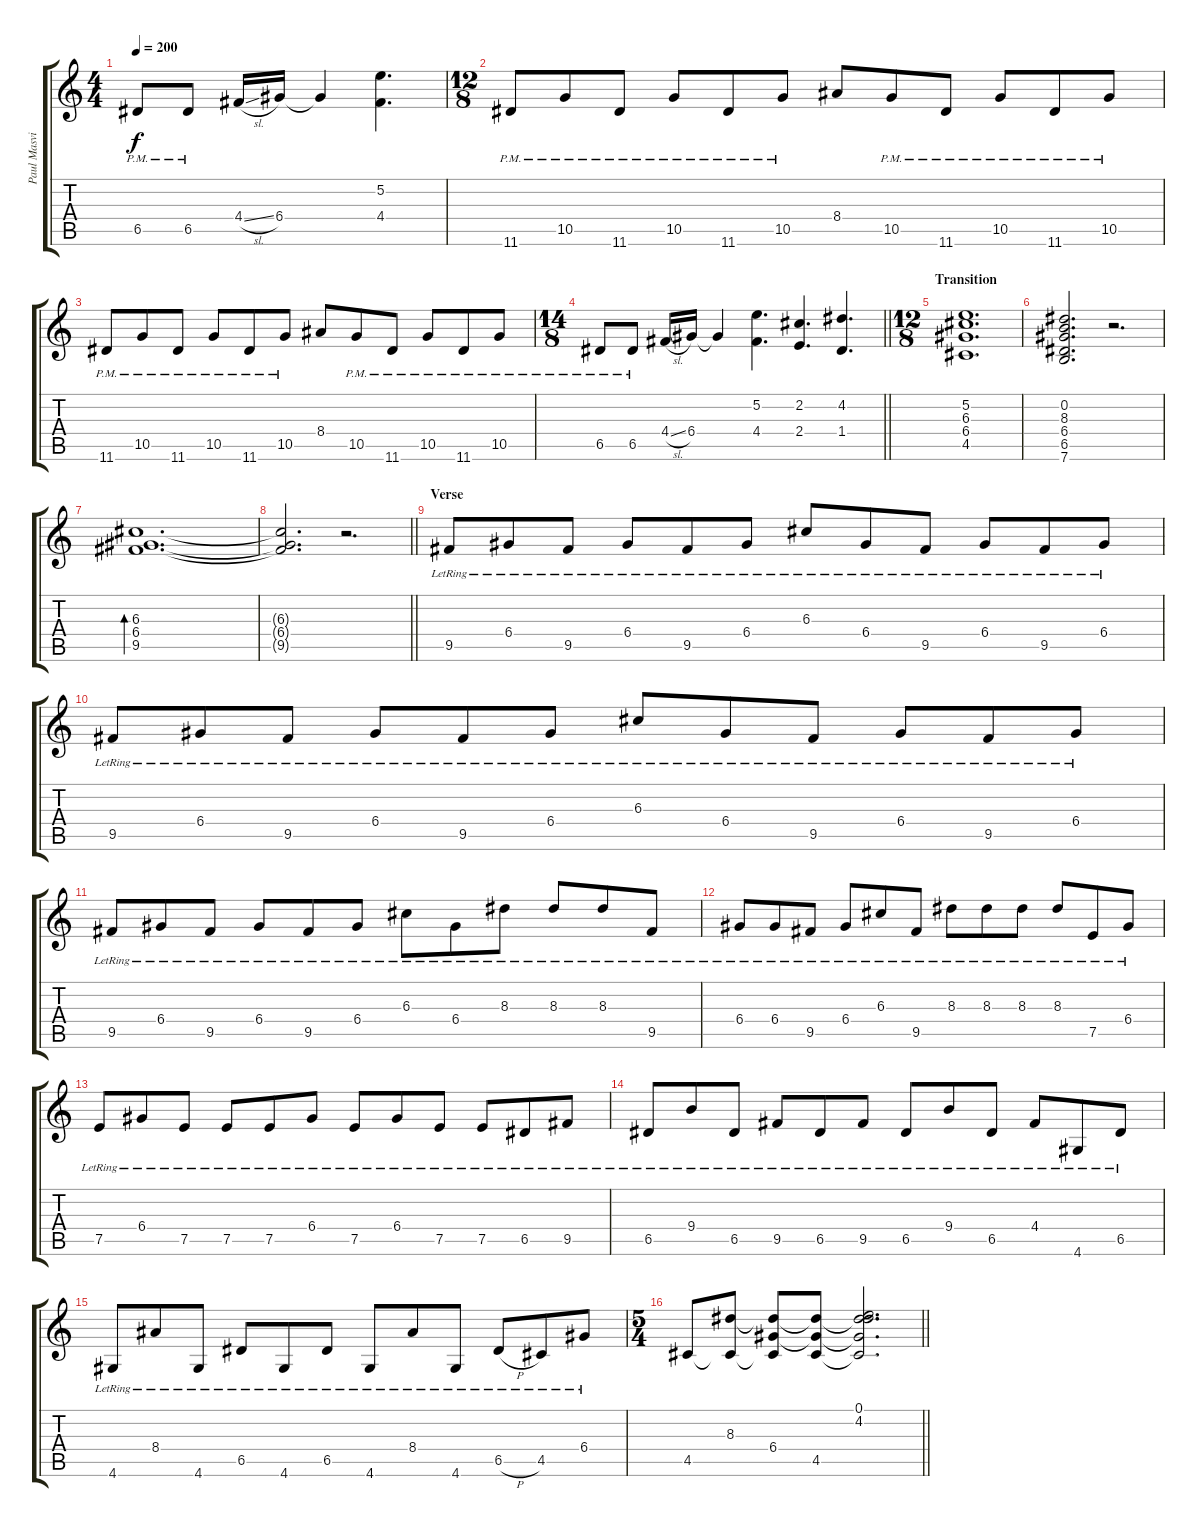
\track ("Paul Masvidal" "Paul Masvi") {instrument distortionguitar}
\staff {score tabs}
\tuning (E4 B3 G3 D3 A2 E2) {hide}
\ts (4 4)
\tempo 200
\clef g2
\ks c
6.5{pm}.8{dy f} 6.5{pm}.8 4.4{sl}.16 6.4.16 6.4{t}.4 (5.2 4.4).4{d} |
\ts (12 8)
11.6{pm}.8 10.5{pm}.8 11.6{pm}.8 10.5{pm}.8 11.6{pm}.8 10.5{pm}.8 8.4.8 10.5{pm}.8 11.6{pm}.8 10.5{pm}.8 11.6{pm}.8 10.5{pm}.8 |
11.6{pm}.8 10.5{pm}.8 11.6{pm}.8 10.5{pm}.8 11.6{pm}.8 10.5{pm}.8 8.4.8 10.5{pm}.8 11.6{pm}.8 10.5{pm}.8 11.6{pm}.8 10.5{pm}.8 |
\ts (14 8)
\barLineRight lightlight
6.5{pm}.8 6.5{pm}.8 4.4{sl}.16 6.4.16 6.4{t}.4 (5.2 4.4).4{d} (2.2 2.4).4{d} (4.2 1.4).4{d} |
\ts (12 8)
\section ("" "Transition")
(5.2 6.3 6.4 4.5).1{d} |
(0.2 8.3 6.4 6.5 7.6).2{d} r.2{d} |
(6.3 6.4 9.5).1{d bd 480} |
\barLineRight lightlight
(6.3{t} 6.4{t} 9.5{t}).2{d} r.2{d} |
\section ("" "Verse")
9.5{lr}.8{instrument electricguitarjazz} 6.4{lr}.8 9.5{lr}.8 6.4{lr}.8 9.5{lr}.8 6.4{lr}.8 6.3{lr}.8 6.4{lr}.8 9.5{lr}.8 6.4{lr}.8 9.5{lr}.8 6.4{lr}.8 |
9.5{lr}.8 6.4{lr}.8 9.5{lr}.8 6.4{lr}.8 9.5{lr}.8 6.4{lr}.8 6.3{lr}.8 6.4{lr}.8 9.5{lr}.8 6.4{lr}.8 9.5{lr}.8 6.4{lr}.8 |
9.5{lr}.8 6.4{lr}.8 9.5{lr}.8 6.4{lr}.8 9.5{lr}.8 6.4{lr}.8 6.3{lr}.8 6.4{lr}.8 8.3{lr}.8 8.3{lr}.8 8.3{lr}.8 9.5{lr}.8 |
6.4{lr}.8 6.4{lr}.8 9.5{lr}.8 6.4{lr}.8 6.3{lr}.8 9.5{lr}.8 8.3{lr}.8 8.3{lr}.8 8.3{lr}.8 8.3{lr}.8 7.5{lr}.8 6.4{lr}.8 |
7.5{lr}.8 6.4{lr}.8 7.5{lr}.8 7.5{lr}.8 7.5{lr}.8 6.4{lr}.8 7.5{lr}.8 6.4{lr}.8 7.5{lr}.8 7.5{lr}.8 6.5{lr}.8 9.5{lr}.8 |
6.5{lr}.8 9.4{lr}.8 6.5{lr}.8 9.5{lr}.8 6.5{lr}.8 9.5{lr}.8 6.5{lr}.8 9.4{lr}.8 6.5{lr}.8 4.4{lr}.8 4.6{lr}.8 6.5{lr}.8 |
4.6{lr}.8 8.4{lr}.8 4.6{lr}.8 6.5{lr}.8 4.6{lr}.8 6.5{lr}.8 4.6{lr}.8 8.4{lr}.8 4.6{lr}.8 6.5{h lr}.8 4.5{lr}.8 6.4{lr}.8 |
\ts (5 4)
\barLineRight lightlight
4.5.8 (8.3 4.5{t}).8 (8.3{t} 6.4 4.5{t}).8 (8.3{t} 6.4{t} 4.5).8 (0.1 4.2 8.3{t} 6.4{t} 4.5{t}).2{d}
